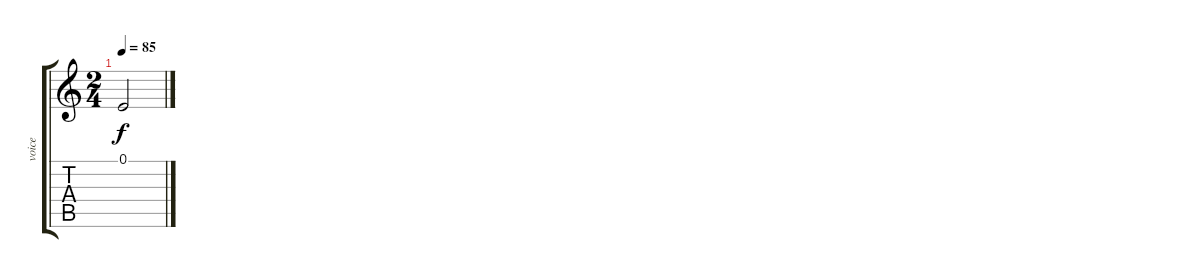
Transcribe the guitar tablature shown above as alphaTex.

\track ("voice" "voice") {instrument violin}
\staff {score tabs}
\tuning (E4 B3 G3 D3 A2 E2) {hide}
\ts (2 4)
\tempo 85
\clef g2
\ks c
0.1.2{dy f}
